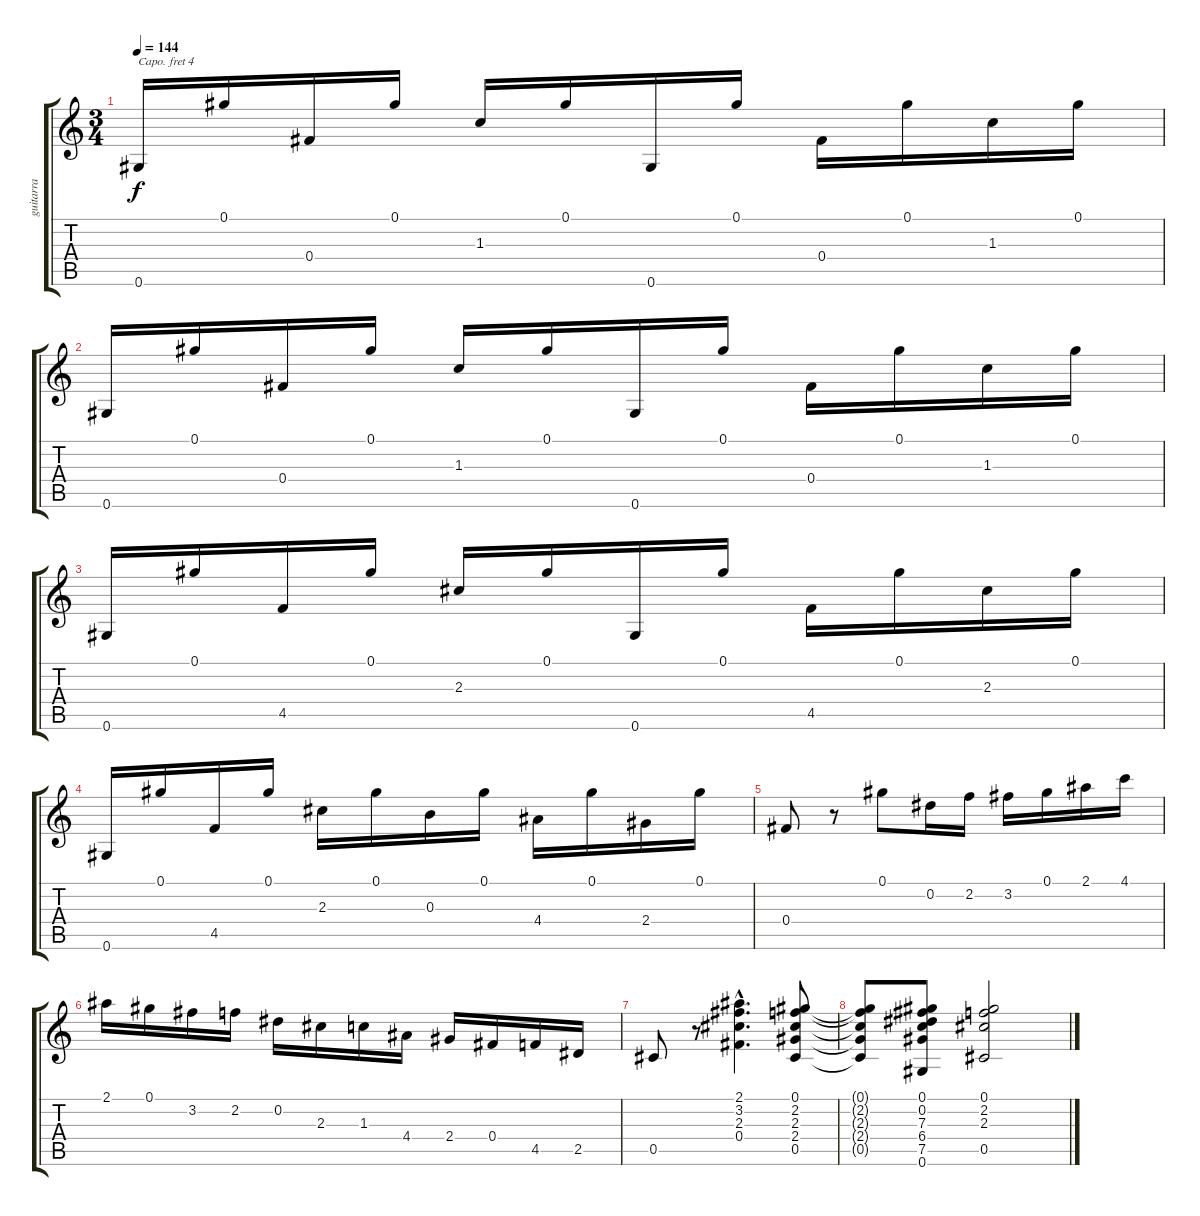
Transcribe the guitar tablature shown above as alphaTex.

\track ("guitarra     " "guitarra  ") {instrument acousticguitarnylon}
\staff {score tabs}
\capo 4
\tuning (E4 B3 G3 D3 A2 E2) {hide}
\ts (3 4)
\tempo 144
\clef g2
\ks c
0.6.16{dy f} 0.1.16 0.4.16 0.1.16 1.3.16 0.1.16 0.6.16 0.1.16 0.4.16 0.1.16 1.3.16 0.1.16 |
0.6.16 0.1.16 0.4.16 0.1.16 1.3.16 0.1.16 0.6.16 0.1.16 0.4.16 0.1.16 1.3.16 0.1.16 |
0.6.16 0.1.16 4.5.16 0.1.16 2.3.16 0.1.16 0.6.16 0.1.16 4.5.16 0.1.16 2.3.16 0.1.16 |
0.6.16 0.1.16 4.5.16 0.1.16 2.3.16 0.1.16 0.3.16 0.1.16 4.4.16 0.1.16 2.4.16 0.1.16 |
0.4.8 r.8 0.1.8 0.2.16 2.2.16 3.2.16 0.1.16 2.1.16 4.1.16 |
2.1.16 0.1.16 3.2.16 2.2.16 0.2.16 2.3.16 1.3.16 4.4.16 2.4.16 0.4.16 4.5.16 2.5.16 |
0.5.8 r.8 (2.1{hac} 3.2{hac} 2.3{hac} 0.4{hac}).4{d} (0.1 2.2 2.3 2.4 0.5).8 |
(0.1{t} 2.2{t} 2.3{t} 2.4{t} 0.5{t}).8 (0.1 0.2 7.3 6.4 7.5 0.6).8 (0.1 2.2 2.3 0.5).2
